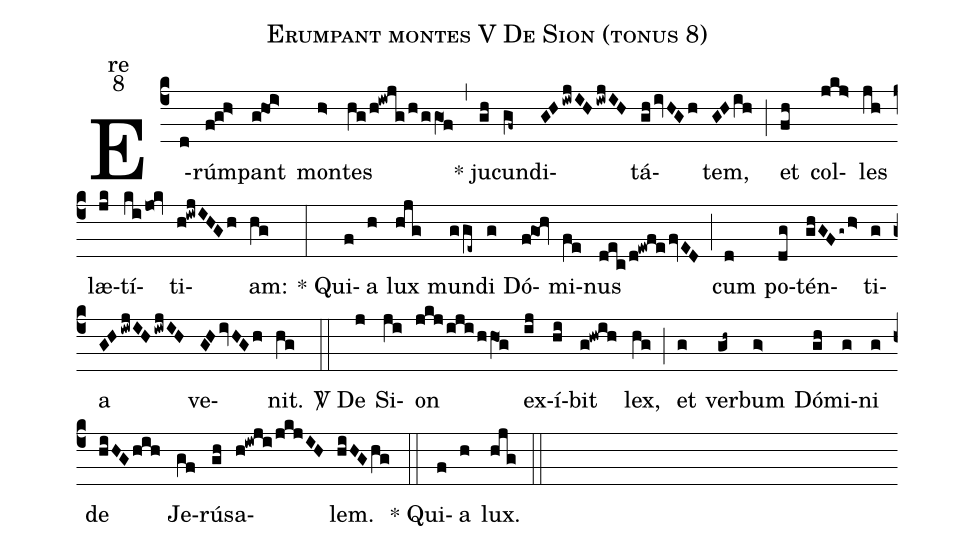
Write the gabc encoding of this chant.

name:Erumpant montes V De Sion (tonus 8);
office-part:re;
mode:8;
%%
(c4) E(d)rúm(f!g!h>)pant(g!ho1!i>) mon(h>)tes(hg/h!iwjg/h/ggO1f) (,)
<sp>*</sp> ju(gh)cun(gf~)di(GHiwjIHiwjIH)tá(ghivHGh)tem,(GHih) (;)
et(fh) col(jkj>)les(jh) læ(jk)tí(ki/jo0!kv)ti(h!iwjIHGh)am:(hg) (:)
<sp>*</sp> Qui(f)a(h) lux(hjg) mun(gge~)di(g) Dó(f!go1!hv)mi(fe)nus(dec/d!ewfefvED) (;)
cum(d) po(dg)tén(ghGFg~h>)ti(g)a(GHiwjIHiwjIH) ve(GHivHGh)nit.(hg) (::)
<sp>V/</sp> De(j) Si(ji)on(jkj/iji/hhO1g) ex(ij)í(hi)bit(g!hwih) lex,(hg) (;)
et(g) ver(gh~)bum(g>) Dó(gh)mi(g)ni(g) de(hiHGhih) Je(gf)rú(gh)sa(h!iwji/jkjIH)lem.(hiHGhg) (::)
<sp>*</sp> Qui(f)a(h) lux.(hjg) (::)
